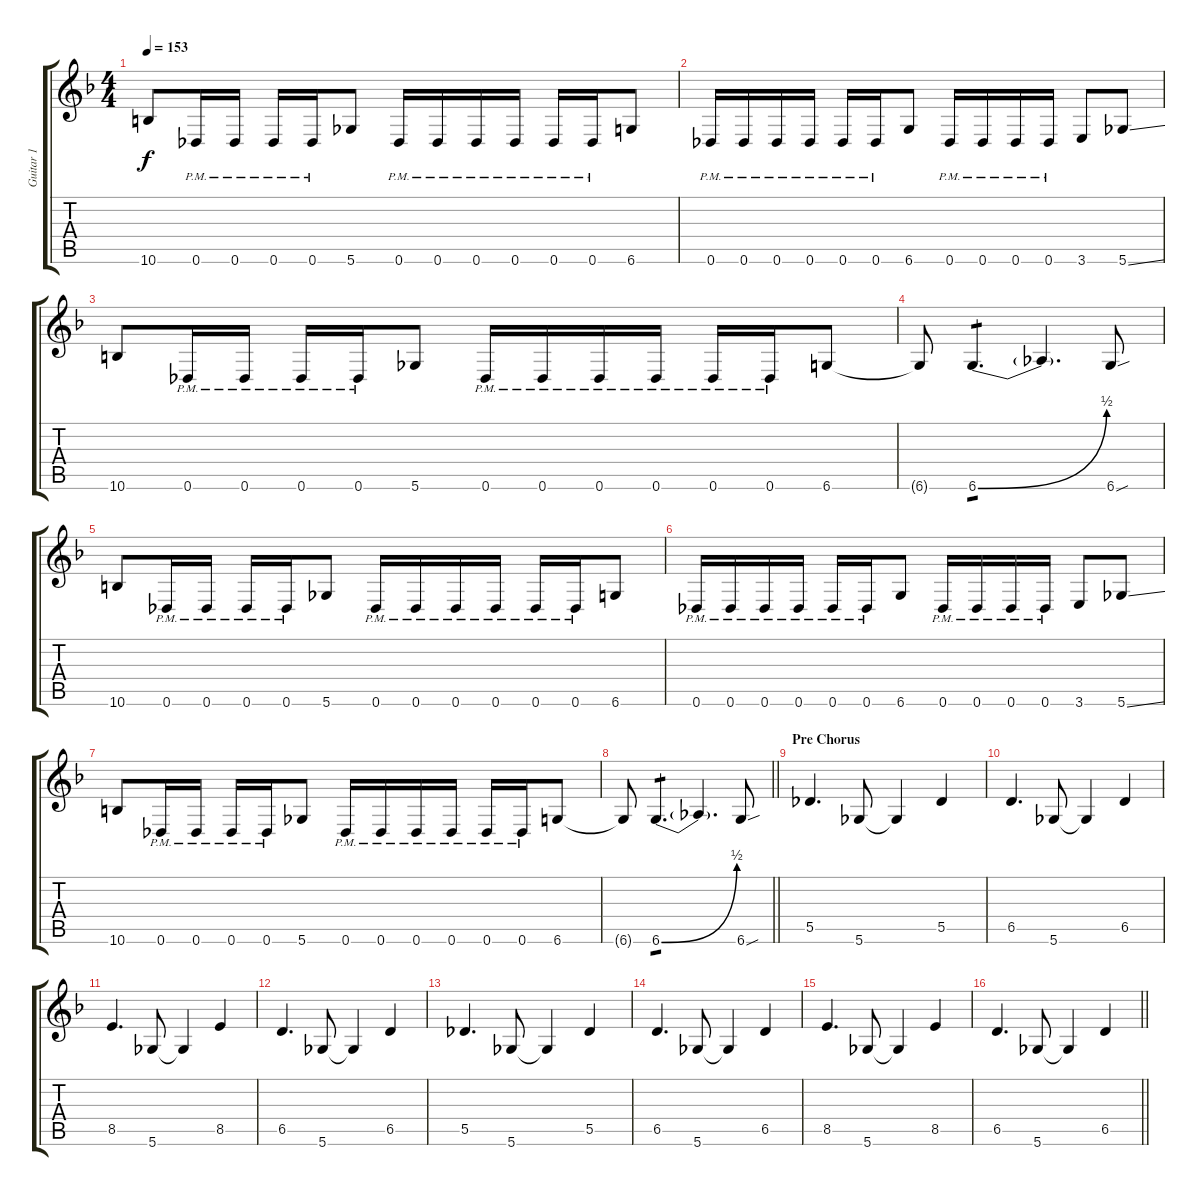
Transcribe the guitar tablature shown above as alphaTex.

\track ("Guitar 1" "Guitar 1") {instrument distortionguitar}
\staff {score tabs}
\tuning (Eb4 Bb3 Gb3 Db3 Ab2 Db2) {hide}
\ts (4 4)
\tempo 153
\clef g2
\ks dminor
10.6.8{dy f} 0.6{pm}.16 0.6{pm}.16 0.6{pm}.16 0.6{pm}.16 5.6.8 0.6{pm}.16 0.6{pm}.16 0.6{pm}.16 0.6{pm}.16 0.6{pm}.16 0.6{pm}.16 6.6.8 |
0.6{pm}.16 0.6{pm}.16 0.6{pm}.16 0.6{pm}.16 0.6{pm}.16 0.6{pm}.16 6.6.8 0.6{pm}.16 0.6{pm}.16 0.6{pm}.16 0.6{pm}.16 3.6.8 5.6{ss}.8 |
10.6.8 0.6{pm}.16 0.6{pm}.16 0.6{pm}.16 0.6{pm}.16 5.6.8 0.6{pm}.16 0.6{pm}.16 0.6{pm}.16 0.6{pm}.16 0.6{pm}.16 0.6{pm}.16 6.6.8 |
6.6{t}.8 6.6{be (bend 0 0 60 2)}.4{d tp 1} 6.6{t}.4{d} 6.6{sou}.8 |
10.6.8 0.6{pm}.16 0.6{pm}.16 0.6{pm}.16 0.6{pm}.16 5.6.8 0.6{pm}.16 0.6{pm}.16 0.6{pm}.16 0.6{pm}.16 0.6{pm}.16 0.6{pm}.16 6.6.8 |
0.6{pm}.16 0.6{pm}.16 0.6{pm}.16 0.6{pm}.16 0.6{pm}.16 0.6{pm}.16 6.6.8 0.6{pm}.16 0.6{pm}.16 0.6{pm}.16 0.6{pm}.16 3.6.8 5.6{ss}.8 |
10.6.8 0.6{pm}.16 0.6{pm}.16 0.6{pm}.16 0.6{pm}.16 5.6.8 0.6{pm}.16 0.6{pm}.16 0.6{pm}.16 0.6{pm}.16 0.6{pm}.16 0.6{pm}.16 6.6.8 |
\barLineRight lightlight
6.6{t}.8 6.6{be (bend 0 0 60 2)}.4{d tp 1} 6.6{t}.4{d} 6.6{sou}.8 |
\section ("" "Pre Chorus")
5.5.4{d} 5.6.8 5.6{t}.4 5.5.4 |
6.5.4{d} 5.6.8 5.6{t}.4 6.5.4 |
8.5.4{d} 5.6.8 5.6{t}.4 8.5.4 |
6.5.4{d} 5.6.8 5.6{t}.4 6.5.4 |
5.5.4{d} 5.6.8 5.6{t}.4 5.5.4 |
6.5.4{d} 5.6.8 5.6{t}.4 6.5.4 |
8.5.4{d} 5.6.8 5.6{t}.4 8.5.4 |
\barLineRight lightlight
6.5.4{d} 5.6.8 5.6{t}.4 6.5.4
